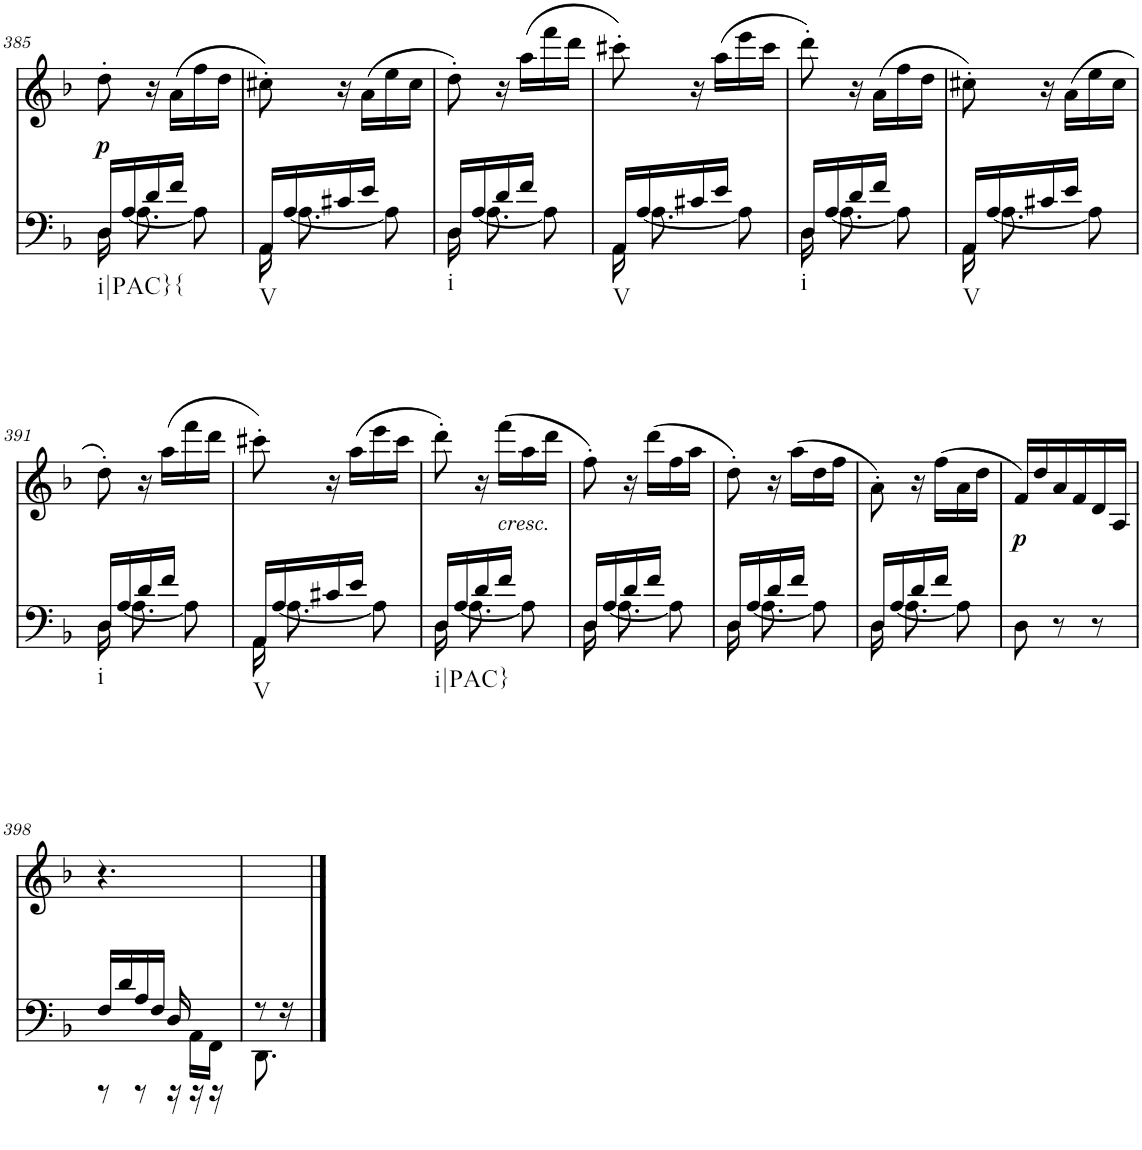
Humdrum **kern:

**kern	**kern	**text	**dynam
*part2	*part1	*part1	*part1
*staff2	*staff1	*staff1	*staff1
*I"Piano	*I"Piano	*	*
*I'Pno	*I'Pno	*	*
!!LO:PB:g=z
*clefF4	*clefG2	*	*
*k[b-]	*k[b-]	*	*
*d:	*d:	*	*
*M3/8	*M3/8	*	*
=385	=385	=385	=385
*^	*	*	*
!LO:TX:b:t=i|PAC}{	!	!	!	!
!	!	!	!LO:LY:b	!LO:DY:b
16D/LL	16D\	8dd'\	p	p
[<16A/	8.A\	.	.	.
16d/	.	16r	.	.
16f/JJ	.	(16a\LL	.	.
8A\]	8ryy	16ff\	.	.
.	.	16dd\JJ	.	.
=386	=386	=386	=386	=386
!LO:TX:b:t=V	!	!	!	!
16AA/LL	16AA\	8cc#X'\)	.	.
[<16A/	8.A\	.	.	.
16c#X/	.	16r	.	.
16e/JJ	.	(16a\LL	.	.
8A\]	8ryy	16ee\	.	.
.	.	16cc#\JJ	.	.
=387	=387	=387	=387	=387
!LO:TX:b:t=i	!	!	!	!
16D/LL	16D\	8dd'\)	.	.
[<16A/	8.A\	.	.	.
16d/	.	16r	.	.
16f/JJ	.	(16aa\LL	.	.
8A\]	8ryy	16fff\	.	.
.	.	16ddd\JJ	.	.
=388	=388	=388	=388	=388
!LO:TX:b:t=V	!	!	!	!
16AA/LL	16AA\	8ccc#X'\)	.	.
[<16A/	8.A\	.	.	.
16c#X/	.	16r	.	.
16e/JJ	.	(16aa\LL	.	.
8A\]	8ryy	16eee\	.	.
.	.	16ccc#\JJ	.	.
=389	=389	=389	=389	=389
!LO:TX:b:t=i	!	!	!	!
16D/LL	16D\	8ddd'\)	.	.
[<16A/	8.A\	.	.	.
16d/	.	16r	.	.
16f/JJ	.	(16a\LL	.	.
8A\]	8ryy	16ff\	.	.
.	.	16dd\JJ	.	.
=390	=390	=390	=390	=390
!LO:TX:b:t=V	!	!	!	!
16AA/LL	16AA\	8cc#X'\)	.	.
[<16A/	8.A\	.	.	.
16c#X/	.	16r	.	.
16e/JJ	.	(16a\LL	.	.
8A\]	8ryy	16ee\	.	.
.	.	16cc#\JJ	.	.
!!LO:LB:g=z
=391	=391	=391	=391	=391
!LO:TX:b:t=i	!	!	!	!
16D/LL	16D\	8dd'\)	.	.
[<16A/	8.A\	.	.	.
16d/	.	16r	.	.
16f/JJ	.	(16aa\LL	.	.
8A\]	8ryy	16fff\	.	.
.	.	16ddd\JJ	.	.
=392	=392	=392	=392	=392
!LO:TX:b:t=V	!	!	!	!
16AA/LL	16AA\	8ccc#X'\)	.	.
[<16A/	8.A\	.	.	.
16c#X/	.	16r	.	.
16e/JJ	.	(16aa\LL	.	.
8A\]	8ryy	16eee\	.	.
.	.	16ccc#\JJ	.	.
=393	=393	=393	=393	=393
!LO:TX:b:t=i|PAC}	!	!	!	!
16D/LL	16D\	8ddd'\)	.	.
[<16A/	8.A\	.	.	.
16d/	.	16r	.	.
!	!	!LO:TX:b:i:t=cresc.	!	!
16f/JJ	.	(16fff\LL	.	.
8A\]	8ryy	16aa\	.	.
.	.	16ddd\JJ	.	.
=394	=394	=394	=394	=394
16D/LL	16D\	8ff'\)	.	.
[<16A/	8.A\	.	.	.
16d/	.	16r	.	.
16f/JJ	.	(16ddd\LL	.	.
8A\]	8ryy	16ff\	.	.
.	.	16aa\JJ	.	.
=395	=395	=395	=395	=395
16D/LL	16D\	8dd'\)	.	.
[<16A/	8.A\	.	.	.
16d/	.	16r	.	.
16f/JJ	.	(16aa\LL	.	.
8A\]	8ryy	16dd\	.	.
.	.	16ff\JJ	.	.
=396	=396	=396	=396	=396
16D/LL	16D\	8a'\)	.	.
[<16A/	8.A\	.	.	.
16d/	.	16r	.	.
16f/JJ	.	(16ff\LL	.	.
8A\]	8ryy	16a\	.	.
.	.	16dd\JJ	.	.
*v	*v	*	*	*
=397	=397	=397	=397
!	!	!LO:LY:b	!LO:DY:b
8D\	16f/LL)	p	p
.	16dd/	.	.
8r	16a/	.	.
.	16f/	.	.
8r	16d/	.	.
.	16A/JJ	.	.
!!LO:LB:g=z
=398	=398	=398	=398
*^	*	*	*
16F/LL	8r	4.r	.	.
16d/	.	.	.	.
16A/	8r	.	.	.
16F/JJ	.	.	.	.
24D/	8r	.	.	.
24AA\LL	.	.	.	.
24FF\JJ	.	.	.	.
=399	=399	=399	=399	=399
8r	8.DD\	8.ryy	.	.
16r	.	.	.	.
*v	*v	*	*	*
==	==	==	==
*-	*-	*-	*-
